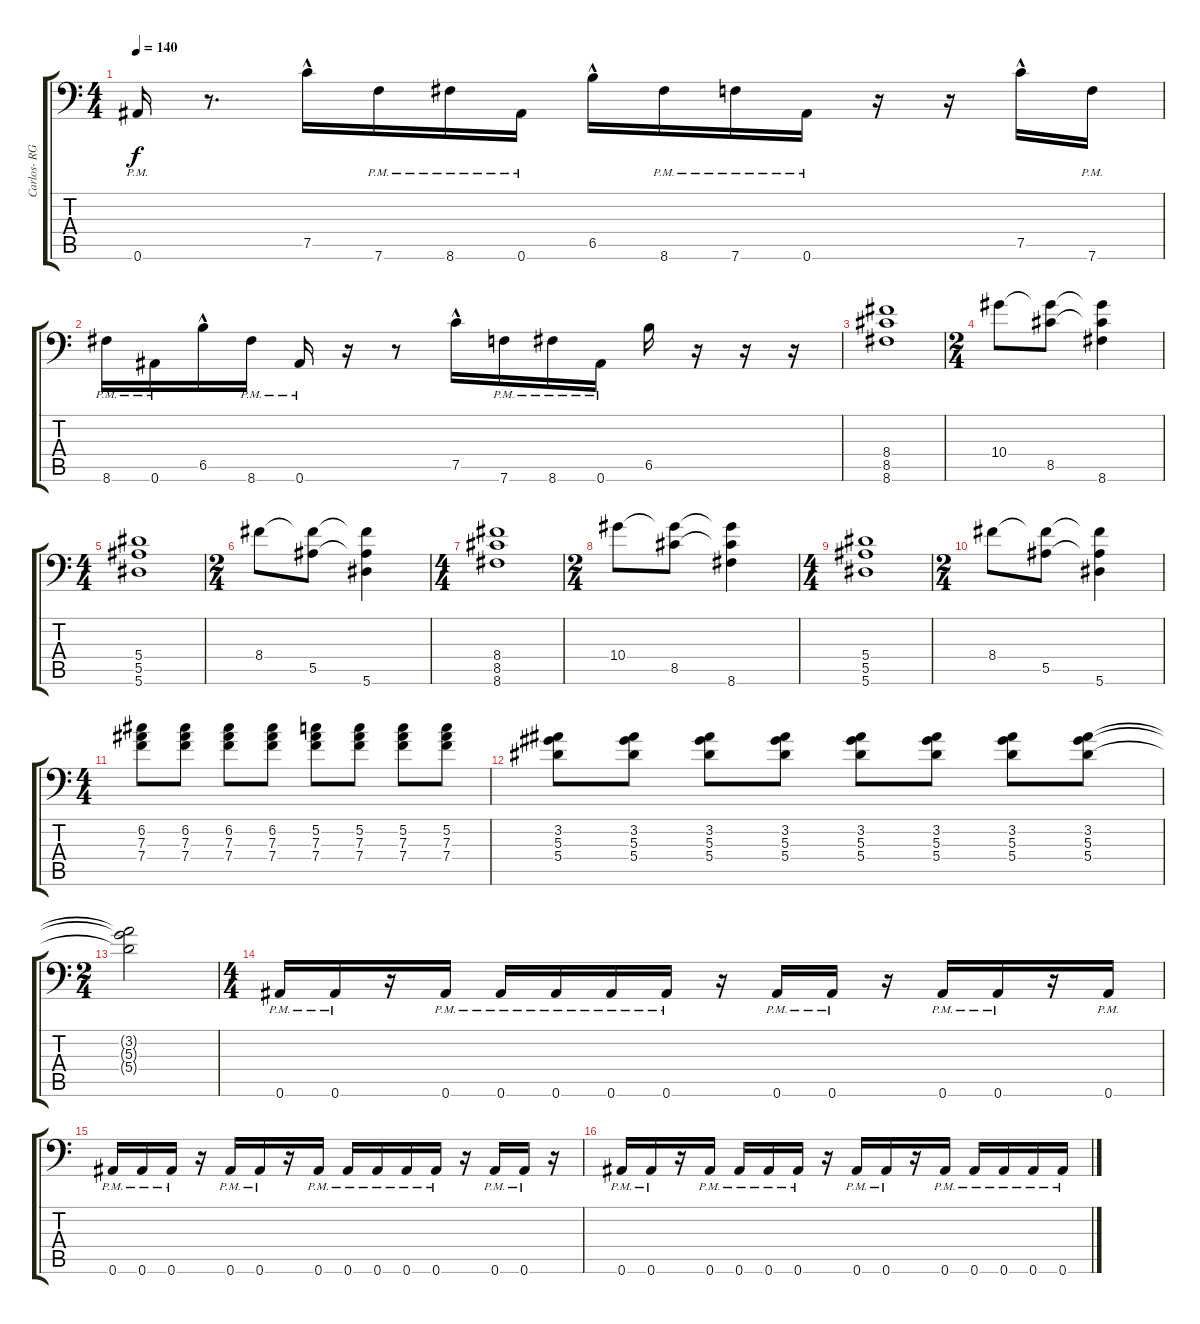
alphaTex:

\track ("Carlos- RG" "Carlos- RG") {instrument distortionguitar}
\staff {score tabs}
\tuning (C4 G3 Eb3 Bb2 F2 Bb1) {hide}
\ts (4 4)
\tempo 140
\clef f4
\ks c
0.6{pm}.16{dy f} r.8{d} 7.5{hac}.16 7.6{pm}.16 8.6{pm}.16 0.6{pm}.16 6.5{hac}.16 8.6{pm}.16 7.6{pm}.16 0.6{pm}.16 r.16 r.16 7.5{hac}.16 7.6{pm}.16 |
8.6{pm}.16 0.6{pm}.16 6.5{hac}.16 8.6{pm}.16 0.6{pm}.16 r.16 r.8 7.5{hac}.16 7.6{pm}.16 8.6{pm}.16 0.6{pm}.16 6.5.16 r.16 r.16 r.16 |
(8.4 8.5 8.6).1 |
\ts (2 4)
10.4.8 (10.4{t} 8.5).8 (10.4{t} 8.5{t} 8.6).4 |
\ts (4 4)
(5.4 5.5 5.6).1 |
\ts (2 4)
8.4.8 (8.4{t} 5.5).8 (8.4{t} 5.5{t} 5.6).4 |
\ts (4 4)
(8.4 8.5 8.6).1 |
\ts (2 4)
10.4.8 (10.4{t} 8.5).8 (10.4{t} 8.5{t} 8.6).4 |
\ts (4 4)
(5.4 5.5 5.6).1 |
\ts (2 4)
8.4.8 (8.4{t} 5.5).8 (8.4{t} 5.5{t} 5.6).4 |
\ts (4 4)
(6.2 7.3 7.4).8 (6.2 7.3 7.4).8 (6.2 7.3 7.4).8 (6.2 7.3 7.4).8 (5.2 7.3 7.4).8 (5.2 7.3 7.4).8 (5.2 7.3 7.4).8 (5.2 7.3 7.4).8 |
(3.2 5.3 5.4).8 (3.2 5.3 5.4).8 (3.2 5.3 5.4).8 (3.2 5.3 5.4).8 (3.2 5.3 5.4).8 (3.2 5.3 5.4).8 (3.2 5.3 5.4).8 (3.2 5.3 5.4).8 |
\ts (2 4)
(3.2{t} 5.3{t} 5.4{t}).2 |
\ts (4 4)
0.6{pm}.16 0.6{pm}.16 r.16 0.6{pm}.16 0.6{pm}.16 0.6{pm}.16 0.6{pm}.16 0.6{pm}.16 r.16 0.6{pm}.16 0.6{pm}.16 r.16 0.6{pm}.16 0.6{pm}.16 r.16 0.6{pm}.16 |
0.6{pm}.16 0.6{pm}.16 0.6{pm}.16 r.16 0.6{pm}.16 0.6{pm}.16 r.16 0.6{pm}.16 0.6{pm}.16 0.6{pm}.16 0.6{pm}.16 0.6{pm}.16 r.16 0.6{pm}.16 0.6{pm}.16 r.16 |
0.6{pm}.16 0.6{pm}.16 r.16 0.6{pm}.16 0.6{pm}.16 0.6{pm}.16 0.6{pm}.16 r.16 0.6{pm}.16 0.6{pm}.16 r.16 0.6{pm}.16 0.6{pm}.16 0.6{pm}.16 0.6{pm}.16 0.6{pm}.16
